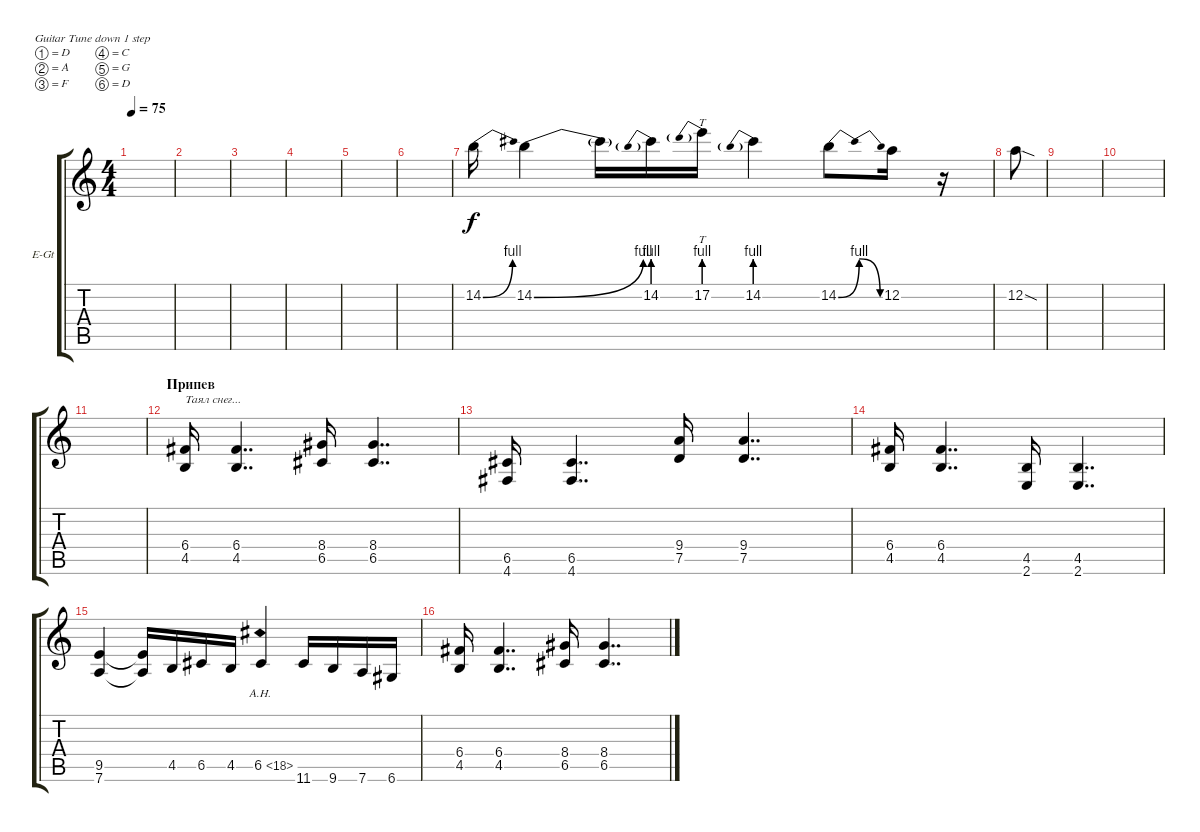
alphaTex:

\defaultSystemsLayout 4
\bracketExtendMode groupsimilarinstruments
\firstSystemTrackNameOrientation horizontal
\otherSystemsTrackNameOrientation horizontal
\track ("Гитара 1" "E-Gt") {instrument distortionguitar}
\staff {score tabs}
\tuning (D4 A3 F3 C3 G2 D2)
\ts (4 4)
\tempo 75
\clef g2
\ks c
|
|
|
|
|
|
14.2{be (bend 0 0 39.6 4)}.16 14.2{be (bend 0 0 15 4)}.4 14.2{t}.16 14.2{be (prebend 0 4 60 4)}.16 17.2{be (prebend 0 4 60 4)}.16{tt} 14.2{be (prebend 0 4 60 4)}.4 14.2{be (bendrelease 0 0 6.6 4 12.6 4 21 0)}.8 12.2.16 r.16 |
12.2{sod}.8 |
|
|
|
\section ("" "Припев")
(4.5 6.4).16{txt "Таял снег..."} (4.5 6.4).4{dd} (6.5 8.4).16 (6.5 8.4).4{dd} |
(6.5 4.6).16 (6.5 4.6).4{dd} (7.5 9.4).16 (7.5 9.4).4{dd} |
(4.5 6.4).16 (4.5 6.4).4{dd} (4.5 2.6).16 (4.5 2.6).4{dd} |
(7.6 9.5).4 (7.6{t} 9.5{t}).16 4.5.16 6.5.16 4.5.16 6.5{ah 12}.4 11.6.16 9.6.16 7.6.16 6.6.16 |
(4.5 6.4).16 (4.5 6.4).4{dd} (6.5 8.4).16 (6.5 8.4).4{dd}
